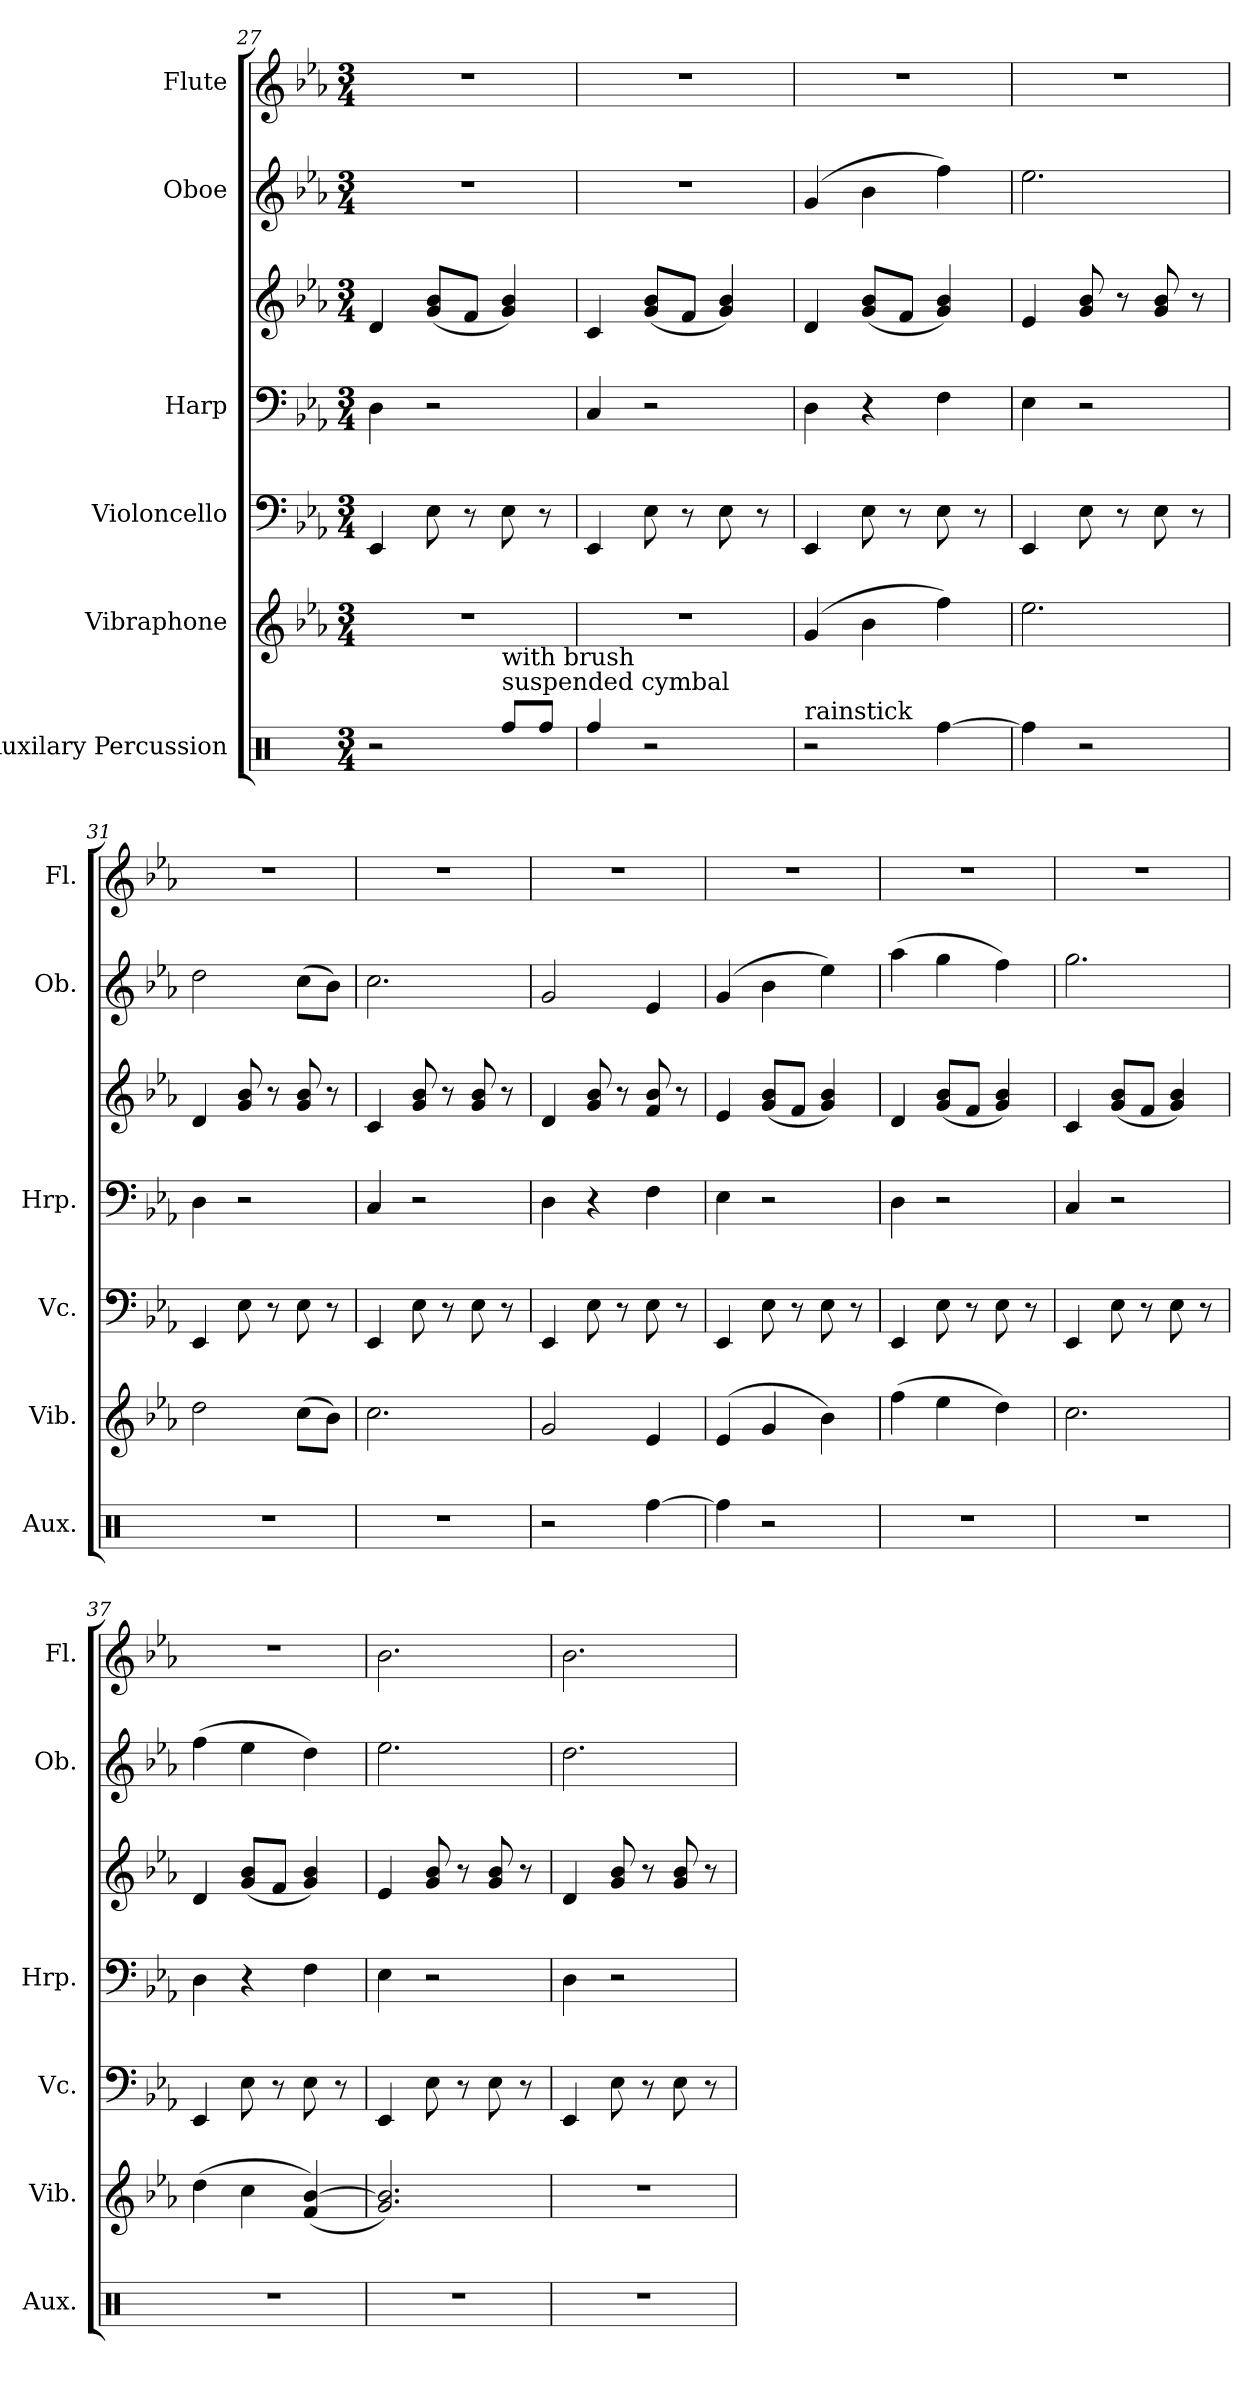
**kern	**kern	**kern	**kern	**kern	**kern	**kern
*part6	*part5	*part4	*part3	*part3	*part2	*part1
*staff7	*staff6	*staff5	*staff4	*staff3	*staff2	*staff1
*I"Auxilary Percussion	*I"Vibraphone	*I"Violoncello	*I"Harp	*	*I"Oboe	*I"Flute
*I'Aux.	*I'Vib.	*I'Vc.	*I'Hrp.	*	*I'Ob.	*I'Fl.
*clefX	*clefG2	*clefF4	*clefF4	*clefG2	*clefG2	*clefG2
*k[]	*k[b-e-a-]	*k[b-e-a-]	*k[b-e-a-]	*k[b-e-a-]	*k[b-e-a-]	*k[b-e-a-]
*M3/4	*M3/4	*M3/4	*M3/4	*M3/4	*M3/4	*M3/4
=27	=27	=27	=27	=27	=27	=27
2r	2.r	4EE-/	4D\	4d/	2.r	2.r
.	.	8E-\	2r	(8g/ 8b-/L	.	.
.	.	8r	.	8f/J	.	.
!LO:TX:a:t=suspended cymbal	!	!	!	!	!	!
!LO:TX:a:t=with brush	!	!	!	!	!	!
8Rff/L	.	8E-\	.	4g/ 4b-/)	.	.
8Rff/J	.	8r	.	.	.	.
=28	=28	=28	=28	=28	=28	=28
4Rff/	2.r	4EE-/	4C/	4c/	2.r	2.r
2r	.	8E-\	2r	(8g/ 8b-/L	.	.
.	.	8r	.	8f/J	.	.
.	.	8E-\	.	4g/ 4b-/)	.	.
.	.	8r	.	.	.	.
=29	=29	=29	=29	=29	=29	=29
!LO:TX:a:t=rainstick	!	!	!	!	!	!
2r	(4g/	4EE-/	4D\	4d/	(4g/	2.r
.	4b-\	8E-\	4r	(8g/ 8b-/L	4b-\	.
.	.	8r	.	8f/J	.	.
[4Rff\	4ff\)	8E-\	4F\	4g/ 4b-/)	4ff\)	.
.	.	8r	.	.	.	.
=30	=30	=30	=30	=30	=30	=30
4Rff\]	2.ee-\	4EE-/	4E-\	4e-/	2.ee-\	2.r
2r	.	8E-\	2r	8g/ 8b-/	.	.
.	.	8r	.	8r	.	.
.	.	8E-\	.	8g/ 8b-/	.	.
.	.	8r	.	8r	.	.
=31	=31	=31	=31	=31	=31	=31
2.r	2dd\	4EE-/	4D\	4d/	2dd\	2.r
.	.	8E-\	2r	8g/ 8b-/	.	.
.	.	8r	.	8r	.	.
.	(8cc\L	8E-\	.	8g/ 8b-/	(8cc\L	.
.	8b-\J)	8r	.	8r	8b-\J)	.
=32	=32	=32	=32	=32	=32	=32
2.r	2.cc\	4EE-/	4C/	4c/	2.cc\	2.r
.	.	8E-\	2r	8g/ 8b-/	.	.
.	.	8r	.	8r	.	.
.	.	8E-\	.	8g/ 8b-/	.	.
.	.	8r	.	8r	.	.
!!LO:PB:g=z
=33	=33	=33	=33	=33	=33	=33
2r	2g/	4EE-/	4D\	4d/	2g/	2.r
.	.	8E-\	4r	8g/ 8b-/	.	.
.	.	8r	.	8r	.	.
[4Rff\	4e-/	8E-\	4F\	8f/ 8b-/	4e-/	.
.	.	8r	.	8r	.	.
=34	=34	=34	=34	=34	=34	=34
4Rff\]	(4e-/	4EE-/	4E-\	4e-/	(4g/	2.r
2r	4g/	8E-\	2r	(8g/ 8b-/L	4b-\	.
.	.	8r	.	8f/J	.	.
.	4b-\)	8E-\	.	4g/ 4b-/)	4ee-\)	.
.	.	8r	.	.	.	.
=35	=35	=35	=35	=35	=35	=35
2.r	(4ff\	4EE-/	4D\	4d/	(4aa-\	2.r
.	4ee-\	8E-\	2r	(8g/ 8b-/L	4gg\	.
.	.	8r	.	8f/J	.	.
.	4dd\)	8E-\	.	4g/ 4b-/)	4ff\)	.
.	.	8r	.	.	.	.
=36	=36	=36	=36	=36	=36	=36
2.r	2.cc\	4EE-/	4C/	4c/	2.gg\	2.r
.	.	8E-\	2r	(8g/ 8b-/L	.	.
.	.	8r	.	8f/J	.	.
.	.	8E-\	.	4g/ 4b-/)	.	.
.	.	8r	.	.	.	.
=37	=37	=37	=37	=37	=37	=37
2.r	(4dd\	4EE-/	4D\	4d/	(4ff\	2.r
.	4cc\	8E-\	4r	(8g/ 8b-/L	4ee-\	.
.	.	8r	.	8f/J	.	.
.	(4f/ [4b-/)	8E-\	4F\	4g/ 4b-/)	4dd\)	.
.	.	8r	.	.	.	.
=38	=38	=38	=38	=38	=38	=38
2.r	2.g/ 2.b-/])	4EE-/	4E-\	4e-/	2.ee-\	2.b-\
.	.	8E-\	2r	8g/ 8b-/	.	.
.	.	8r	.	8r	.	.
.	.	8E-\	.	8g/ 8b-/	.	.
.	.	8r	.	8r	.	.
=39	=39	=39	=39	=39	=39	=39
2.r	2.r	4EE-/	4D\	4d/	2.dd\	2.b-\
.	.	8E-\	2r	8g/ 8b-/	.	.
.	.	8r	.	8r	.	.
.	.	8E-\	.	8g/ 8b-/	.	.
.	.	8r	.	8r	.	.
=	=	=	=	=	=	=
*-	*-	*-	*-	*-	*-	*-
